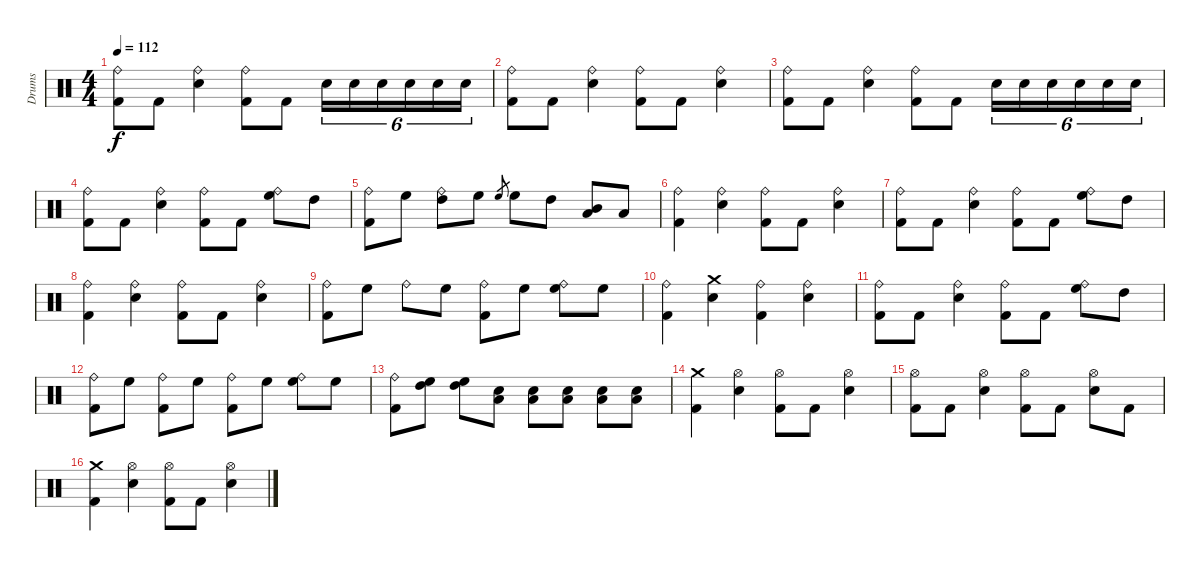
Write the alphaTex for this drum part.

\track ("Drums" "Drums") {instrument percussion}
\staff {score}
\articulation defaults
\ts (4 4)
\tempo 112
\clef neutral
\ks c
("Ride (bell)" "Kick (hit) 2").8{dy f} "Kick (hit) 2".8 ("Ride (bell)" "Snare (hit) 2").4 ("Ride (bell)" "Kick (hit) 2").8 "Kick (hit) 2".8 "Snare (hit) 2".16{tu (6 4)} "Snare (hit) 2".16{tu (6 4)} "Snare (hit) 2".16{tu (6 4)} "Snare (hit) 2".16{tu (6 4)} "Snare (hit) 2".16{tu (6 4)} "Snare (hit) 2".16{tu (6 4)} |
("Ride (bell)" "Kick (hit) 2").8 "Kick (hit) 2".8 ("Ride (bell)" "Snare (hit) 2").4 ("Ride (bell)" "Kick (hit) 2").8 "Kick (hit) 2".8 ("Ride (bell)" "Snare (hit) 2").4 |
("Ride (bell)" "Kick (hit) 2").8 "Kick (hit) 2".8 ("Ride (bell)" "Snare (hit) 2").4 ("Ride (bell)" "Kick (hit) 2").8 "Kick (hit) 2".8 "Snare (hit) 2".16{tu (6 4)} "Snare (hit) 2".16{tu (6 4)} "Snare (hit) 2".16{tu (6 4)} "Snare (hit) 2".16{tu (6 4)} "Snare (hit) 2".16{tu (6 4)} "Snare (hit) 2".16{tu (6 4)} |
("Ride (bell)" "Kick (hit) 2").8 "Kick (hit) 2".8 ("Ride (bell)" "Snare (hit) 2").4 ("Ride (bell)" "Kick (hit) 2").8 "Kick (hit) 2".8 ("Ride (bell)" "High Floor Tom (hit)").8 "High Tom (hit)".8 |
("Ride (bell)" "Kick (hit) 2").8 "High Floor Tom (hit)".8 ("Ride (bell)" "High Tom (hit)").8 "High Floor Tom (hit)".8 "High Floor Tom (hit)".8{gr} "High Floor Tom (hit)".8 "High Tom (hit)".8 ("Mid Tom (hit)" "Low Tom (hit)").8 "Low Tom (hit)".8 |
("Ride (bell)" "Kick (hit) 2").4 ("Ride (bell)" "Snare (hit) 2").4 ("Ride (bell)" "Kick (hit) 2").8 "Kick (hit) 2".8 ("Ride (bell)" "Snare (hit) 2").4 |
("Ride (bell)" "Kick (hit) 2").8 "Kick (hit) 2".8 ("Ride (bell)" "Snare (hit) 2").4 ("Ride (bell)" "Kick (hit) 2").8 "Kick (hit) 2".8 ("Ride (bell)" "High Floor Tom (hit)").8 "High Tom (hit)".8 |
("Ride (bell)" "Kick (hit) 2").4 ("Ride (bell)" "Snare (hit) 2").4 ("Ride (bell)" "Kick (hit) 2").8 "Kick (hit) 2".8 ("Ride (bell)" "Snare (hit) 2").4 |
("Ride (bell)" "Kick (hit) 2").8 "High Floor Tom (hit)".8 "Ride (bell)".8 "High Floor Tom (hit)".8 ("Ride (bell)" "Kick (hit) 2").8 "High Floor Tom (hit)".8 ("Ride (bell)" "High Floor Tom (hit)").8 "High Floor Tom (hit)".8 |
("Ride (bell)" "Kick (hit) 2").4 ("Crash medium (hit)" "Snare (hit) 2").4 ("Ride (bell)" "Kick (hit) 2").4 ("Ride (bell)" "Snare (hit) 2").4 |
("Ride (bell)" "Kick (hit) 2").8 "Kick (hit) 2".8 ("Ride (bell)" "Snare (hit) 2").4 ("Ride (bell)" "Kick (hit) 2").8 "Kick (hit) 2".8 ("Ride (bell)" "High Floor Tom (hit)").8 "High Tom (hit)".8 |
("Ride (bell)" "Kick (hit) 2").8 "High Floor Tom (hit)".8 ("Ride (bell)" "Kick (hit) 2").8 "High Floor Tom (hit)".8 ("Ride (bell)" "Kick (hit) 2").8 "High Floor Tom (hit)".8 ("Ride (bell)" "High Floor Tom (hit)").8 "High Floor Tom (hit)".8 |
("Ride (bell)" "Kick (hit) 2").8 ("High Floor Tom (hit)" "High Tom (hit)").8 ("High Floor Tom (hit)" "High Tom (hit)").8 ("Snare (hit) 2" "Low Tom (hit)").8 ("Snare (hit) 2" "Low Tom (hit)").8 ("Snare (hit) 2" "Low Tom (hit)").8 ("Snare (hit) 2" "Low Tom (hit)").8 ("Snare (hit) 2" "Low Tom (hit)").8 |
("Crash medium (hit)" "Kick (hit) 2").4 ("Hi-Hat (open)" "Snare (hit) 2").4 ("Hi-Hat (open)" "Kick (hit) 2").8 "Kick (hit) 2".8 ("Hi-Hat (open)" "Snare (hit) 2").4 |
("Hi-Hat (open)" "Kick (hit) 2").8 "Kick (hit) 2".8 ("Hi-Hat (open)" "Snare (hit) 2").4 ("Hi-Hat (open)" "Kick (hit) 2").8 "Kick (hit) 2".8 ("Hi-Hat (open)" "Snare (hit) 2").8 "Kick (hit) 2".8 |
("Crash medium (hit)" "Kick (hit) 2").4 ("Hi-Hat (open)" "Snare (hit) 2").4 ("Hi-Hat (open)" "Kick (hit) 2").8 "Kick (hit) 2".8 ("Hi-Hat (open)" "Snare (hit) 2").4
